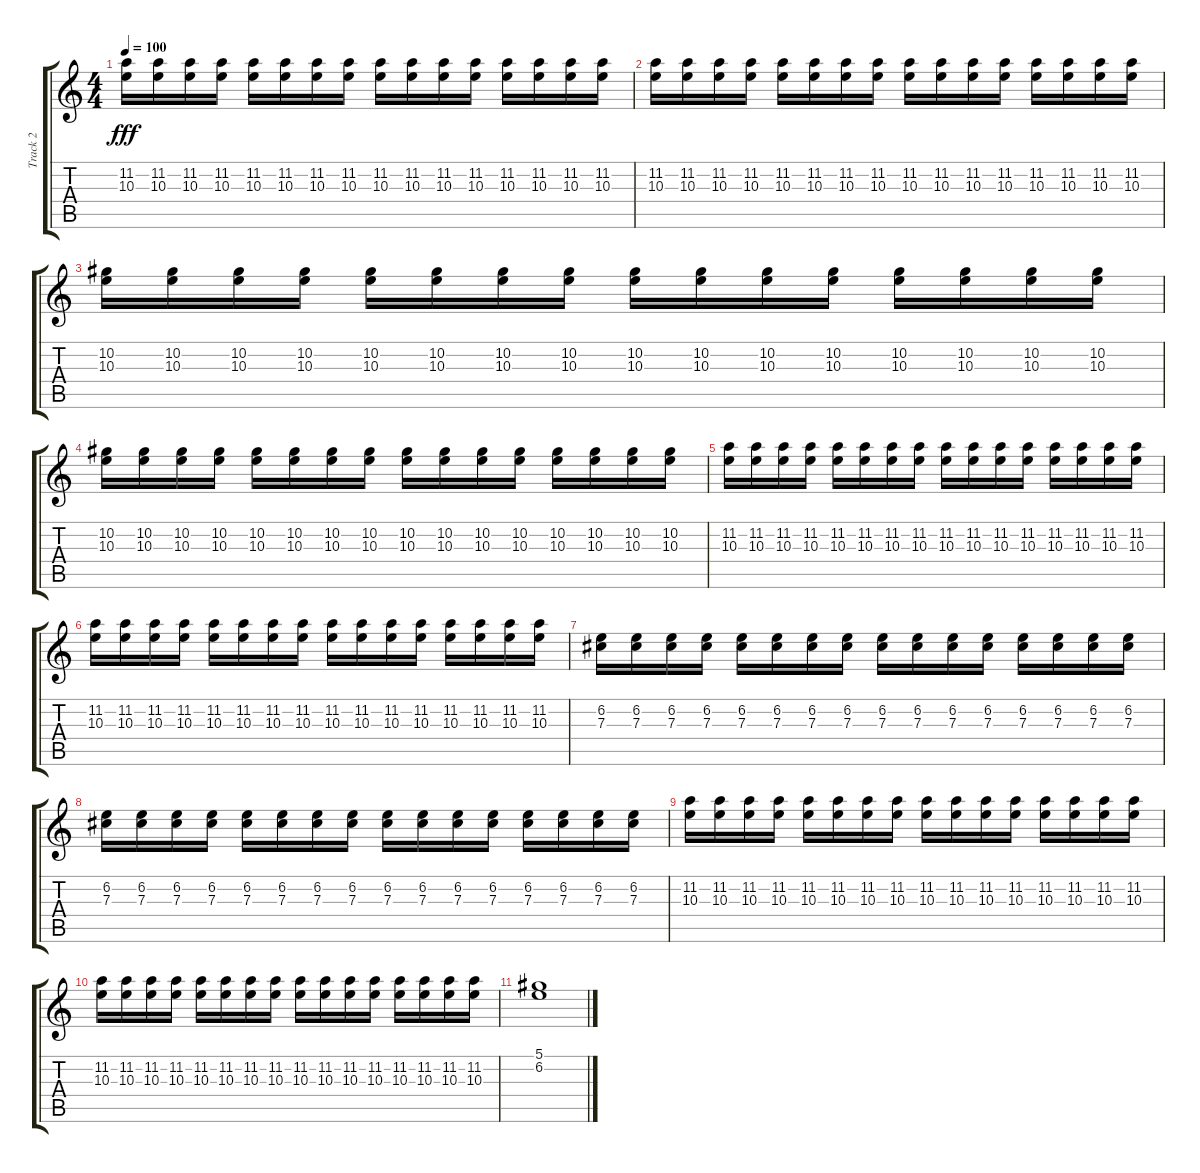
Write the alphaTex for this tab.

\track ("Track 2" "Track 2") {instrument distortionguitar}
\staff {score tabs}
\tuning (Eb4 Bb3 Gb3 Db3 Ab2 Db2) {hide}
\ts (4 4)
\tempo 100
\clef g2
\ks c
(11.2 10.3).16{dy fff} (11.2 10.3).16 (11.2 10.3).16 (11.2 10.3).16 (11.2 10.3).16 (11.2 10.3).16 (11.2 10.3).16 (11.2 10.3).16 (11.2 10.3).16 (11.2 10.3).16 (11.2 10.3).16 (11.2 10.3).16 (11.2 10.3).16 (11.2 10.3).16 (11.2 10.3).16 (11.2 10.3).16 |
(11.2 10.3).16 (11.2 10.3).16 (11.2 10.3).16 (11.2 10.3).16 (11.2 10.3).16 (11.2 10.3).16 (11.2 10.3).16 (11.2 10.3).16 (11.2 10.3).16 (11.2 10.3).16 (11.2 10.3).16 (11.2 10.3).16 (11.2 10.3).16 (11.2 10.3).16 (11.2 10.3).16 (11.2 10.3).16 |
(10.2 10.3).16 (10.2 10.3).16 (10.2 10.3).16 (10.2 10.3).16 (10.2 10.3).16 (10.2 10.3).16 (10.2 10.3).16 (10.2 10.3).16 (10.2 10.3).16 (10.2 10.3).16 (10.2 10.3).16 (10.2 10.3).16 (10.2 10.3).16 (10.2 10.3).16 (10.2 10.3).16 (10.2 10.3).16 |
(10.2 10.3).16 (10.2 10.3).16 (10.2 10.3).16 (10.2 10.3).16 (10.2 10.3).16 (10.2 10.3).16 (10.2 10.3).16 (10.2 10.3).16 (10.2 10.3).16 (10.2 10.3).16 (10.2 10.3).16 (10.2 10.3).16 (10.2 10.3).16 (10.2 10.3).16 (10.2 10.3).16 (10.2 10.3).16 |
(11.2 10.3).16 (11.2 10.3).16 (11.2 10.3).16 (11.2 10.3).16 (11.2 10.3).16 (11.2 10.3).16 (11.2 10.3).16 (11.2 10.3).16 (11.2 10.3).16 (11.2 10.3).16 (11.2 10.3).16 (11.2 10.3).16 (11.2 10.3).16 (11.2 10.3).16 (11.2 10.3).16 (11.2 10.3).16 |
(11.2 10.3).16 (11.2 10.3).16 (11.2 10.3).16 (11.2 10.3).16 (11.2 10.3).16 (11.2 10.3).16 (11.2 10.3).16 (11.2 10.3).16 (11.2 10.3).16 (11.2 10.3).16 (11.2 10.3).16 (11.2 10.3).16 (11.2 10.3).16 (11.2 10.3).16 (11.2 10.3).16 (11.2 10.3).16 |
(6.2 7.3).16 (6.2 7.3).16 (6.2 7.3).16 (6.2 7.3).16 (6.2 7.3).16 (6.2 7.3).16 (6.2 7.3).16 (6.2 7.3).16 (6.2 7.3).16 (6.2 7.3).16 (6.2 7.3).16 (6.2 7.3).16 (6.2 7.3).16 (6.2 7.3).16 (6.2 7.3).16 (6.2 7.3).16 |
(6.2 7.3).16 (6.2 7.3).16 (6.2 7.3).16 (6.2 7.3).16 (6.2 7.3).16 (6.2 7.3).16 (6.2 7.3).16 (6.2 7.3).16 (6.2 7.3).16 (6.2 7.3).16 (6.2 7.3).16 (6.2 7.3).16 (6.2 7.3).16 (6.2 7.3).16 (6.2 7.3).16 (6.2 7.3).16 |
(11.2 10.3).16 (11.2 10.3).16 (11.2 10.3).16 (11.2 10.3).16 (11.2 10.3).16 (11.2 10.3).16 (11.2 10.3).16 (11.2 10.3).16 (11.2 10.3).16 (11.2 10.3).16 (11.2 10.3).16 (11.2 10.3).16 (11.2 10.3).16 (11.2 10.3).16 (11.2 10.3).16 (11.2 10.3).16 |
(11.2 10.3).16 (11.2 10.3).16 (11.2 10.3).16 (11.2 10.3).16 (11.2 10.3).16 (11.2 10.3).16 (11.2 10.3).16 (11.2 10.3).16 (11.2 10.3).16 (11.2 10.3).16 (11.2 10.3).16 (11.2 10.3).16 (11.2 10.3).16 (11.2 10.3).16 (11.2 10.3).16 (11.2 10.3).16 |
(5.1 6.2).1
